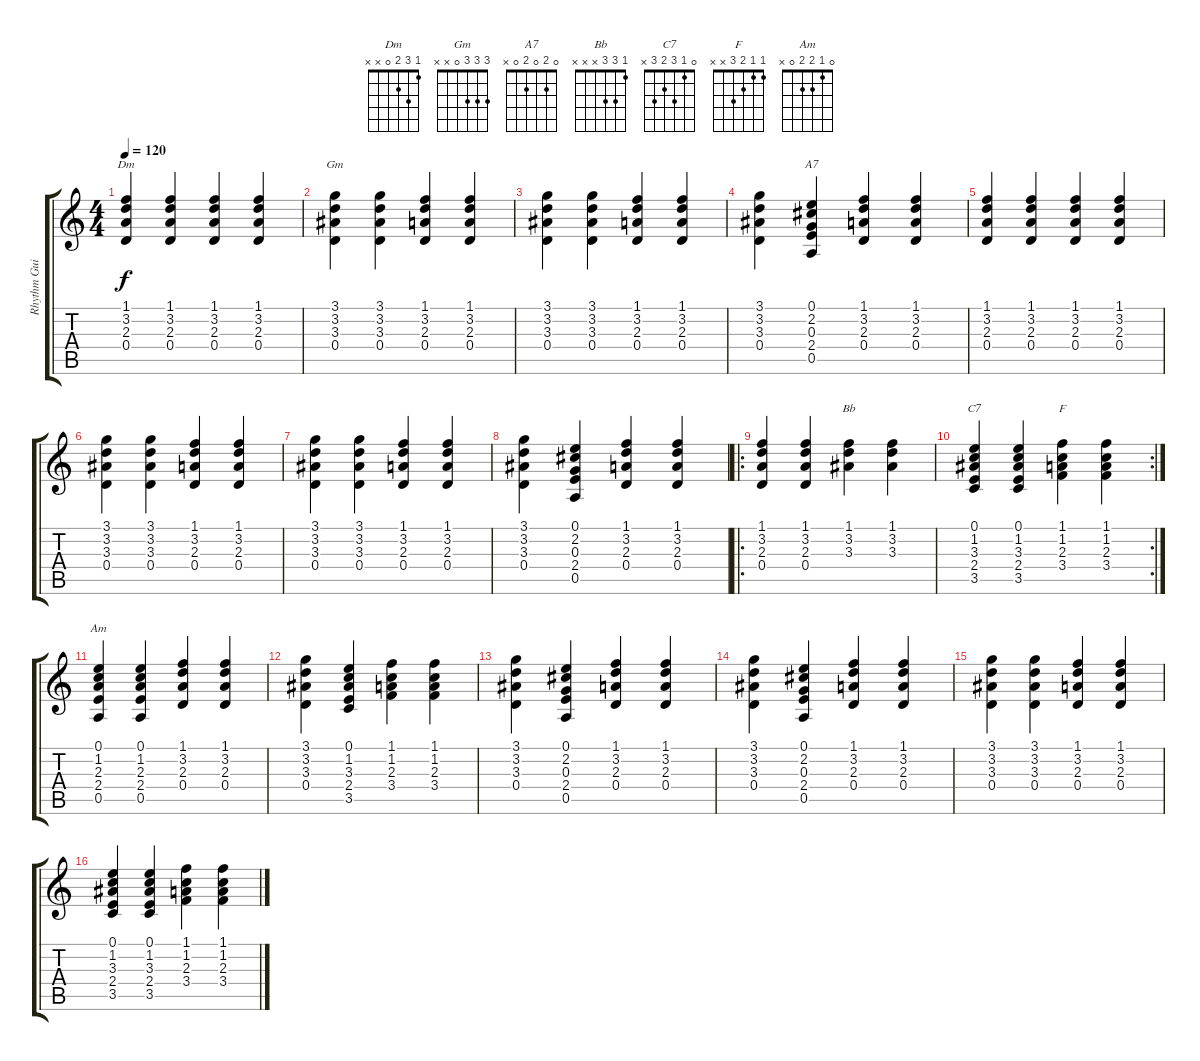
\track ("Rhythm Guitar" "Rhythm Gui") {instrument acousticguitarnylon}
\staff {score tabs}
\tuning (E4 B3 G3 D3 A2 E2) {hide}
\chord ("Dm" 1 3 2 0 x x)
\chord ("Gm" 3 3 3 0 x x)
\chord ("A7" 0 2 0 2 0 x)
\chord ("Bb" 1 3 3 x x x)
\chord ("C7" 0 1 3 2 3 x)
\chord ("F" 1 1 2 3 x x)
\chord ("Am" 0 1 2 2 0 x)
\ts (4 4)
\tempo 120
\clef g2
\ks c
(1.1 3.2 2.3 0.4).4{ch "Dm" dy f instrument acousticguitarnylon} (1.1 3.2 2.3 0.4).4 (1.1 3.2 2.3 0.4).4 (1.1 3.2 2.3 0.4).4 |
(3.1 3.2 3.3 0.4).4{ch "Gm"} (3.1 3.2 3.3 0.4).4 (1.1 3.2 2.3 0.4).4 (1.1 3.2 2.3 0.4).4 |
(3.1 3.2 3.3 0.4).4 (3.1 3.2 3.3 0.4).4 (1.1 3.2 2.3 0.4).4 (1.1 3.2 2.3 0.4).4 |
(3.1 3.2 3.3 0.4).4 (0.1 2.2 0.3 2.4 0.5).4{ch "A7"} (1.1 3.2 2.3 0.4).4 (1.1 3.2 2.3 0.4).4 |
(1.1 3.2 2.3 0.4).4 (1.1 3.2 2.3 0.4).4 (1.1 3.2 2.3 0.4).4 (1.1 3.2 2.3 0.4).4 |
(3.1 3.2 3.3 0.4).4 (3.1 3.2 3.3 0.4).4 (1.1 3.2 2.3 0.4).4 (1.1 3.2 2.3 0.4).4 |
(3.1 3.2 3.3 0.4).4 (3.1 3.2 3.3 0.4).4 (1.1 3.2 2.3 0.4).4 (1.1 3.2 2.3 0.4).4 |
(3.1 3.2 3.3 0.4).4 (0.1 2.2 0.3 2.4 0.5).4 (1.1 3.2 2.3 0.4).4 (1.1 3.2 2.3 0.4).4 |
\ro
(1.1 3.2 2.3 0.4).4 (1.1 3.2 2.3 0.4).4 (1.1 3.2 3.3).4{ch "Bb"} (1.1 3.2 3.3).4 |
\rc 2
(0.1 1.2 3.3 2.4 3.5).4{ch "C7"} (0.1 1.2 3.3 2.4 3.5).4 (1.1 1.2 2.3 3.4).4{ch "F"} (1.1 1.2 2.3 3.4).4 |
(0.1 1.2 2.3 2.4 0.5).4{ch "Am"} (0.1 1.2 2.3 2.4 0.5).4 (1.1 3.2 2.3 0.4).4 (1.1 3.2 2.3 0.4).4 |
(3.1 3.2 3.3 0.4).4 (0.1 1.2 3.3 2.4 3.5).4 (1.1 1.2 2.3 3.4).4 (1.1 1.2 2.3 3.4).4 |
(3.1 3.2 3.3 0.4).4 (0.1 2.2 0.3 2.4 0.5).4 (1.1 3.2 2.3 0.4).4 (1.1 3.2 2.3 0.4).4 |
(3.1 3.2 3.3 0.4).4 (0.1 2.2 0.3 2.4 0.5).4 (1.1 3.2 2.3 0.4).4 (1.1 3.2 2.3 0.4).4 |
(3.1 3.2 3.3 0.4).4 (3.1 3.2 3.3 0.4).4 (1.1 3.2 2.3 0.4).4 (1.1 3.2 2.3 0.4).4 |
(0.1 1.2 3.3 2.4 3.5).4 (0.1 1.2 3.3 2.4 3.5).4 (1.1 1.2 2.3 3.4).4 (1.1 1.2 2.3 3.4).4
